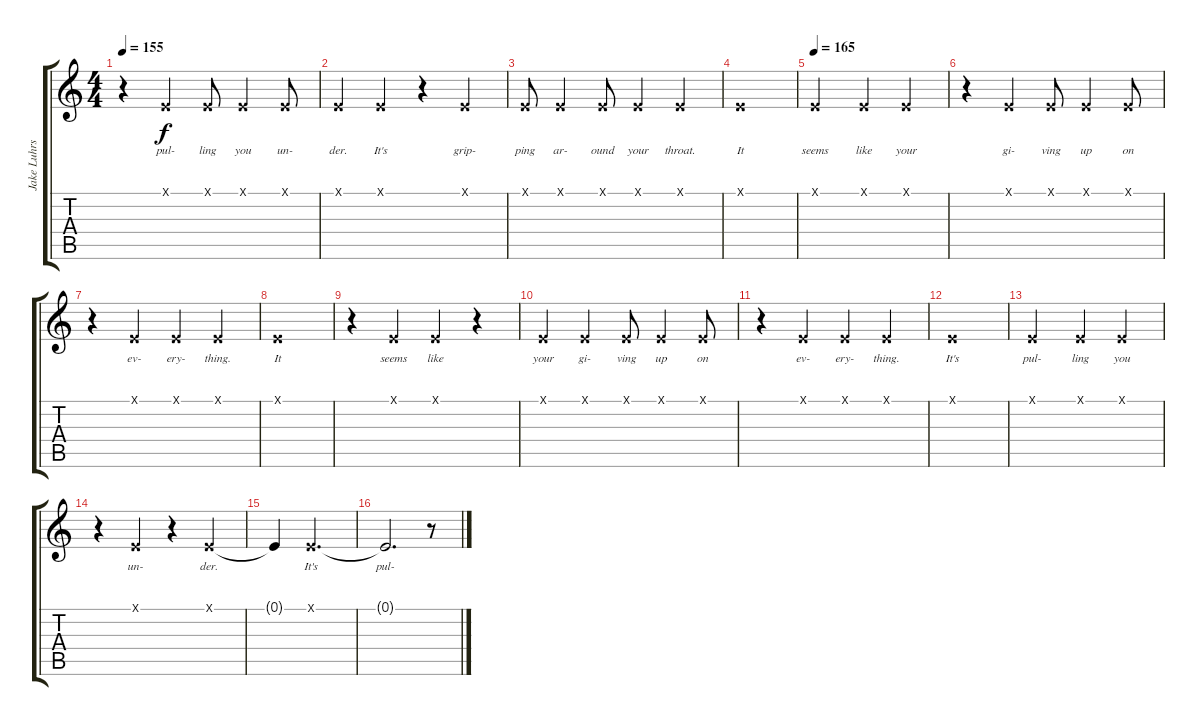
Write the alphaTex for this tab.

\track ("Jake Luhrs (Vocals)" "Jake Luhrs") {instrument voiceoohs}
\staff {score tabs}
\tuning (E4 B3 G3 D3 A2 E2) {hide}
\ts (4 4)
\tempo 155
\clef g2
\ks c
r.4{dy f} 0.1{x}.4{lyrics (0 "pul-") lyrics (1 "") lyrics (2 "") lyrics (3 "") lyrics (4 "")} 0.1{x}.8{lyrics (0 "ling") lyrics (1 "") lyrics (2 "") lyrics (3 "") lyrics (4 "")} 0.1{x}.4{lyrics (0 "you") lyrics (1 "") lyrics (2 "") lyrics (3 "") lyrics (4 "")} 0.1{x}.8{lyrics (0 "un-") lyrics (1 "") lyrics (2 "") lyrics (3 "") lyrics (4 "")} |
0.1{x}.4{lyrics (0 "der.") lyrics (1 "") lyrics (2 "") lyrics (3 "") lyrics (4 "")} 0.1{x}.4{lyrics (0 "It's") lyrics (1 "") lyrics (2 "") lyrics (3 "") lyrics (4 "")} r.4 0.1{x}.4{lyrics (0 "grip-") lyrics (1 "") lyrics (2 "") lyrics (3 "") lyrics (4 "")} |
0.1{x}.8{lyrics (0 "ping") lyrics (1 "") lyrics (2 "") lyrics (3 "") lyrics (4 "")} 0.1{x}.4{lyrics (0 "ar-") lyrics (1 "") lyrics (2 "") lyrics (3 "") lyrics (4 "")} 0.1{x}.8{lyrics (0 "ound") lyrics (1 "") lyrics (2 "") lyrics (3 "") lyrics (4 "")} 0.1{x}.4{lyrics (0 "your") lyrics (1 "") lyrics (2 "") lyrics (3 "") lyrics (4 "")} 0.1{x}.4{lyrics (0 "throat.") lyrics (1 "") lyrics (2 "") lyrics (3 "") lyrics (4 "")} |
0.1{x}.1{lyrics (0 "It") lyrics (1 "") lyrics (2 "") lyrics (3 "") lyrics (4 "")} |
\tempo 165
0.1{x}.2{lyrics (0 "seems") lyrics (1 "") lyrics (2 "") lyrics (3 "") lyrics (4 "")} 0.1{x}.4{lyrics (0 "like") lyrics (1 "") lyrics (2 "") lyrics (3 "") lyrics (4 "")} 0.1{x}.4{lyrics (0 "your") lyrics (1 "") lyrics (2 "") lyrics (3 "") lyrics (4 "")} |
r.4 0.1{x}.4{lyrics (0 "gi-") lyrics (1 "") lyrics (2 "") lyrics (3 "") lyrics (4 "")} 0.1{x}.8{lyrics (0 "ving") lyrics (1 "") lyrics (2 "") lyrics (3 "") lyrics (4 "")} 0.1{x}.4{lyrics (0 "up") lyrics (1 "") lyrics (2 "") lyrics (3 "") lyrics (4 "")} 0.1{x}.8{lyrics (0 "on") lyrics (1 "") lyrics (2 "") lyrics (3 "") lyrics (4 "")} |
r.4 0.1{x}.4{lyrics (0 "ev-") lyrics (1 "") lyrics (2 "") lyrics (3 "") lyrics (4 "")} 0.1{x}.4{lyrics (0 "ery-") lyrics (1 "") lyrics (2 "") lyrics (3 "") lyrics (4 "")} 0.1{x}.4{lyrics (0 "thing.") lyrics (1 "") lyrics (2 "") lyrics (3 "") lyrics (4 "")} |
0.1{x}.1{lyrics (0 "It") lyrics (1 "") lyrics (2 "") lyrics (3 "") lyrics (4 "")} |
r.4 0.1{x}.4{lyrics (0 "seems") lyrics (1 "") lyrics (2 "") lyrics (3 "") lyrics (4 "")} 0.1{x}.4{lyrics (0 "like") lyrics (1 "") lyrics (2 "") lyrics (3 "") lyrics (4 "")} r.4 |
0.1{x}.4{lyrics (0 "your") lyrics (1 "") lyrics (2 "") lyrics (3 "") lyrics (4 "")} 0.1{x}.4{lyrics (0 "gi-") lyrics (1 "") lyrics (2 "") lyrics (3 "") lyrics (4 "")} 0.1{x}.8{lyrics (0 "ving") lyrics (1 "") lyrics (2 "") lyrics (3 "") lyrics (4 "")} 0.1{x}.4{lyrics (0 "up") lyrics (1 "") lyrics (2 "") lyrics (3 "") lyrics (4 "")} 0.1{x}.8{lyrics (0 "on") lyrics (1 "") lyrics (2 "") lyrics (3 "") lyrics (4 "")} |
r.4 0.1{x}.4{lyrics (0 "ev-") lyrics (1 "") lyrics (2 "") lyrics (3 "") lyrics (4 "")} 0.1{x}.4{lyrics (0 "ery-") lyrics (1 "") lyrics (2 "") lyrics (3 "") lyrics (4 "")} 0.1{x}.4{lyrics (0 "thing.") lyrics (1 "") lyrics (2 "") lyrics (3 "") lyrics (4 "")} |
0.1{x}.1{lyrics (0 "It's") lyrics (1 "") lyrics (2 "") lyrics (3 "") lyrics (4 "")} |
0.1{x}.2{lyrics (0 "pul-") lyrics (1 "") lyrics (2 "") lyrics (3 "") lyrics (4 "")} 0.1{x}.4{lyrics (0 "ling") lyrics (1 "") lyrics (2 "") lyrics (3 "") lyrics (4 "")} 0.1{x}.4{lyrics (0 "you") lyrics (1 "") lyrics (2 "") lyrics (3 "") lyrics (4 "")} |
r.4 0.1{x}.4{lyrics (0 "un-") lyrics (1 "") lyrics (2 "") lyrics (3 "") lyrics (4 "")} r.4 0.1{x}.4{lyrics (0 "der.") lyrics (1 "") lyrics (2 "") lyrics (3 "") lyrics (4 "")} |
0.1{t}.4{lyrics (0 "") lyrics (1 "") lyrics (2 "") lyrics (3 "") lyrics (4 "")} 0.1{x}.2{d lyrics (0 "It's") lyrics (1 "") lyrics (2 "") lyrics (3 "") lyrics (4 "")} |
0.1{t}.2{d lyrics (0 "pul-") lyrics (1 "") lyrics (2 "") lyrics (3 "") lyrics (4 "")} r.8
